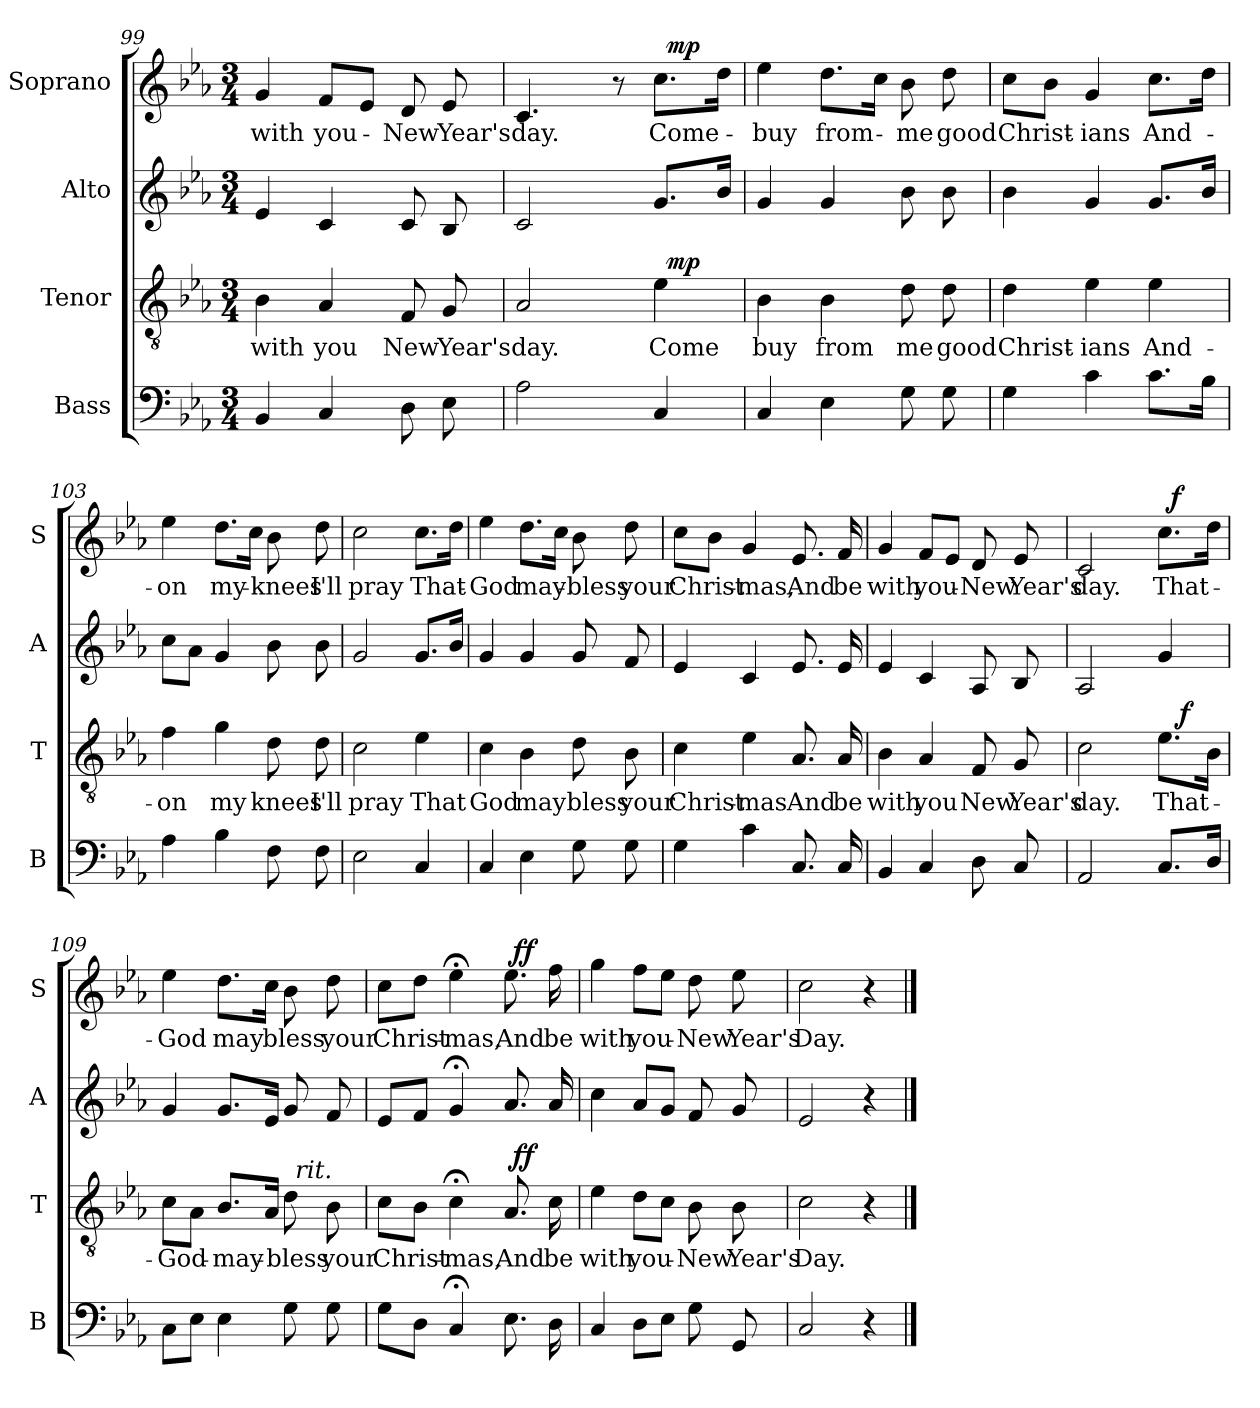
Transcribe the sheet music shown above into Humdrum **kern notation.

**kern	**kern	**text	**dynam	**kern	**kern	**text	**dynam
*part4	*part3	*part3	*part3	*part2	*part1	*part1	*part1
*staff4	*staff3	*staff3	*staff3	*staff2	*staff1	*staff1	*staff1
*I"Bass	*I"Tenor	*	*	*I"Alto	*I"Soprano	*	*
*I'B	*I'T	*	*	*I'A	*I'S	*	*
*clefF4	*clefGv2	*	*	*clefG2	*clefG2	*	*
*k[b-e-a-]	*k[b-e-a-]	*	*	*k[b-e-a-]	*k[b-e-a-]	*	*
*c:	*c:	*	*	*c:	*c:	*	*
*M3/4	*M3/4	*	*	*M3/4	*M3/4	*	*
=99	=99	=99	=99	=99	=99	=99	=99
!	!	!LO:LY:b	!	!	!	!LO:LY:b	!
4BB-/	4B-\	-with	.	4e-/	4g/	with	.
!	!	!LO:LY:b	!	!	!	!LO:LY:b	!
4C/	4A-/	you	.	4c/	8f/L	you-	.
.	.	.	.	.	8e-/J	.	.
!	!	!LO:LY:b	!	!	!	!LO:LY:b	!
8D\	8F/	New	.	8c/	8d/	-New	.
!	!	!LO:LY:b	!	!	!	!LO:LY:b	!
8E-\	8G/	Year's	.	8B-/	8e-/	Year's	.
!!LO:LB:g=z
=100	=100	=100	=100	=100	=100	=100	=100
!	!	!LO:LY:b	!	!	!	!LO:LY:b	!
*	*^	*	*	*	*^	*	*
2A-\	2A-/	3ryy	day.	.	2c/	4.c/	3ryy	day.	.
.	.	6ryy	.	.	.	.	6ryy	.	.
.	.	.	.	.	.	8r	.	.	.
!	!	!	!LO:LY:b	!	!	!	!	!LO:LY:b	!
4C/	4e-\	48ryy	Come	.	8.g/L	8.cc\L	48ryy	Come-	.
!	!	!	!	!LO:DY:a	!	!	!	!	!LO:DY:a
.	.	6ryy	.	mp	.	.	6ryy	.	mp
.	.	24.ryy	.	.	16b-/Jk	16dd\Jk	24.ryy	.	.
=101	=101	=101	=101	=101	=101	=101	=101	=101	=101
!	!	!	!LO:LY:b	!	!	!	!	!LO:LY:b	!
*	*v	*v	*	*	*	*v	*v	*	*
4C/	4B-\	buy	.	4g/	4ee-\	-buy	.
!	!	!LO:LY:b	!	!	!	!LO:LY:b	!
4E-\	4B-\	from	.	4g/	8.dd\L	from-	.
.	.	.	.	.	16cc\Jk	.	.
!	!	!LO:LY:b	!	!	!	!LO:LY:b	!
8G\	8d\	me	.	8b-\	8b-\	-me	.
!	!	!LO:LY:b	!	!	!	!LO:LY:b	!
8G\	8d\	good	.	8b-\	8dd\	good	.
=102	=102	=102	=102	=102	=102	=102	=102
!	!	!LO:LY:b	!	!	!	!LO:LY:b	!
4G\	4d\	Christ-	.	4b-\	8cc\L	Christ-	.
.	.	.	.	.	8b-\J	.	.
!	!	!LO:LY:b	!	!	!	!LO:LY:b	!
4c\	4e-\	-ians	.	4g/	4g/	-ians	.
!	!	!LO:LY:b	!	!	!	!LO:LY:b	!
8.c\L	4e-\	And-	.	8.g/L	8.cc\L	And-	.
16B-\Jk	.	.	.	16b-/Jk	16dd\Jk	.	.
=103	=103	=103	=103	=103	=103	=103	=103
!	!	!LO:LY:b	!	!	!	!LO:LY:b	!
4A-\	4f\	-on	.	8cc\L	4ee-\	-on	.
.	.	.	.	8a-\J	.	.	.
!	!	!LO:LY:b	!	!	!	!LO:LY:b	!
4B-\	4g\	my	.	4g/	8.dd\L	my-	.
.	.	.	.	.	16cc\Jk	.	.
!	!	!LO:LY:b	!	!	!	!LO:LY:b	!
8F\	8d\	knees	.	8b-\	8b-\	-knees	.
!	!	!LO:LY:b	!	!	!	!LO:LY:b	!
8F\	8d\	I'll	.	8b-\	8dd\	I'll	.
!!LO:PB:g=z
=104	=104	=104	=104	=104	=104	=104	=104
!	!	!LO:LY:b	!	!	!	!LO:LY:b	!
2E-\	2c\	pray	.	2g/	2cc\	pray	.
!	!	!LO:LY:b	!	!	!	!LO:LY:b	!
4C/	4e-\	That	.	8.g/L	8.cc\L	That-	.
.	.	.	.	16b-/Jk	16dd\Jk	.	.
=105	=105	=105	=105	=105	=105	=105	=105
!	!	!LO:LY:b	!	!	!	!LO:LY:b	!
4C/	4c\	God	.	4g/	4ee-\	-God	.
!	!	!LO:LY:b	!	!	!	!LO:LY:b	!
4E-\	4B-\	may	.	4g/	8.dd\L	may-	.
.	.	.	.	.	16cc\Jk	.	.
!	!	!LO:LY:b	!	!	!	!LO:LY:b	!
8G\	8d\	bless	.	8g/	8b-\	-bless	.
!	!	!LO:LY:b	!	!	!	!LO:LY:b	!
8G\	8B-\	your	.	8f/	8dd\	your	.
=106	=106	=106	=106	=106	=106	=106	=106
!	!	!LO:LY:b	!	!	!	!LO:LY:b	!
4G\	4c\	Christ-	.	4e-/	8cc\L	Christ-	.
.	.	.	.	.	8b-\J	.	.
!	!	!LO:LY:b	!	!	!	!LO:LY:b	!
4c\	4e-\	-mas	.	4c/	4g/	-mas,	.
!	!	!LO:LY:b	!	!	!	!LO:LY:b	!
8.C/	8.A-/	And	.	8.e-/	8.e-/	And	.
!	!	!LO:LY:b	!	!	!	!LO:LY:b	!
16C/	16A-/	be	.	16e-/	16f/	be	.
=107	=107	=107	=107	=107	=107	=107	=107
!	!	!LO:LY:b	!	!	!	!LO:LY:b	!
4BB-/	4B-\	with	.	4e-/	4g/	with	.
!	!	!LO:LY:b	!	!	!	!LO:LY:b	!
4C/	4A-/	you	.	4c/	8f/L	you-	.
.	.	.	.	.	8e-/J	.	.
!	!	!LO:LY:b	!	!	!	!LO:LY:b	!
8D\	8F/	New	.	8A-/	8d/	-New	.
!	!	!LO:LY:b	!	!	!	!LO:LY:b	!
8C/	8G/	Year's	.	8B-/	8e-/	Year's	.
!!LO:LB:g=z
=108	=108	=108	=108	=108	=108	=108	=108
!	!	!LO:LY:b	!	!	!	!LO:LY:b	!
*	*^	*	*	*	*^	*	*
2AA-/	2c\	2ryy	day.	.	2A-/	2c/	3ryy	day.	.
.	.	.	.	.	.	.	6ryy	.	.
!	!	!	!LO:LY:b	!	!	!	!	!LO:LY:b	!
8.C/L	8.e-\L	16ryy	That-	.	4g/	8.cc\L	24ryy	That-	.
!	!	!	!	!	!	!	!	!	!LO:DY:a
.	.	.	.	.	.	.	6ryy	.	f
!	!	!	!	!LO:DY:a	!	!	!	!	!
.	.	8.ryy	.	f	.	.	.	.	.
16D/Jk	16B-\Jk	.	.	.	.	16dd\Jk	.	.	.
.	.	.	.	.	.	.	24ryy	.	.
=109	=109	=109	=109	=109	=109	=109	=109	=109	=109
!	!	!	!LO:LY:b	!	!	!	!	!LO:LY:b	!
*	*	*	*	*	*	*v	*v	*	*
8C\L	8c\L	3ryy	-God-	.	4g/	4ee-\	-God	.
8E-\J	8A-\J	.	.	.	.	.	.	.
!	!	!	!LO:LY:b	!	!	!	!LO:LY:b	!
4E-\	8.B-/L	.	-may-	.	8.g/L	8.dd\L	may	.
.	.	6ryy	.	.	.	.	.	.
.	16A-/Jk	.	.	.	16e-/Jk	16cc\Jk	.	.
!	!	!	!LO:LY:b	!	!	!	!LO:LY:b	!
8G\	8d\	48ryy	-bless	.	8g/	8b-\	bless	.
!	!	!LO:TX:a:i:t=rit.	!	!	!	!	!	!
.	.	6ryy	.	.	.	.	.	.
!	!	!	!LO:LY:b	!	!	!	!LO:LY:b	!
8G\	8B-\	.	your	.	8f/	8dd\	your	.
.	.	24.ryy	.	.	.	.	.	.
=110	=110	=110	=110	=110	=110	=110	=110	=110
!	!	!	!	!	!	!LO:TX:a:i:t=rit.	!	!
!	!	!	!LO:LY:b	!	!	!	!LO:LY:b	!
*	*	*	*	*	*	*^	*	*
8G\L	8c\L	3ryy	Christ-	.	8e-/L	8cc\L	3ryy	Christ-	.
8D\J	8B-\J	.	.	.	8f/J	8dd\J	.	.	.
!	!	!	!LO:LY:b	!	!	!	!	!LO:LY:b	!
4C;/	4c;<\	.	-mas,	.	4g;/	4ee-;<\	.	-mas,	.
.	.	6ryy	.	.	.	.	6ryy	.	.
!	!	!	!LO:LY:b	!	!	!	!	!LO:LY:b	!
8.E-\	8.A-/	48ryy	And	.	8.a-/	8.ee-\	48ryy	And	.
!	!	!	!	!LO:DY:a	!	!	!	!	!LO:DY:a
.	.	6ryy	.	ff	.	.	6ryy	.	ff
!	!	!	!LO:LY:b	!	!	!	!	!LO:LY:b	!
16D\	16c\	24.ryy	be	.	16a-/	16ff\	24.ryy	be	.
=111	=111	=111	=111	=111	=111	=111	=111	=111	=111
!	!	!	!LO:LY:b	!	!	!	!	!LO:LY:b	!
*	*v	*v	*	*	*	*v	*v	*	*
4C/	4e-\	with	.	4cc\	4gg\	with	.
!	!	!LO:LY:b	!	!	!	!LO:LY:b	!
8D\L	8d\L	you-	.	8a-/L	8ff\L	you-	.
8E-\J	8c\J	.	.	8g/J	8ee-\J	.	.
!	!	!LO:LY:b	!	!	!	!LO:LY:b	!
8G\	8B-\	-New	.	8f/	8dd\	-New	.
!	!	!LO:LY:b	!	!	!	!LO:LY:b	!
8GG/	8B-\	Year's	.	8g/	8ee-\	Year's	.
=112	=112	=112	=112	=112	=112	=112	=112
!	!	!LO:LY:b	!	!	!	!LO:LY:b	!
2C/	2c\	Day.	.	2e-/	2cc\	Day.	.
4r	4r	.	.	4r	4r	.	.
==	==	==	==	==	==	==	==
*-	*-	*-	*-	*-	*-	*-	*-
